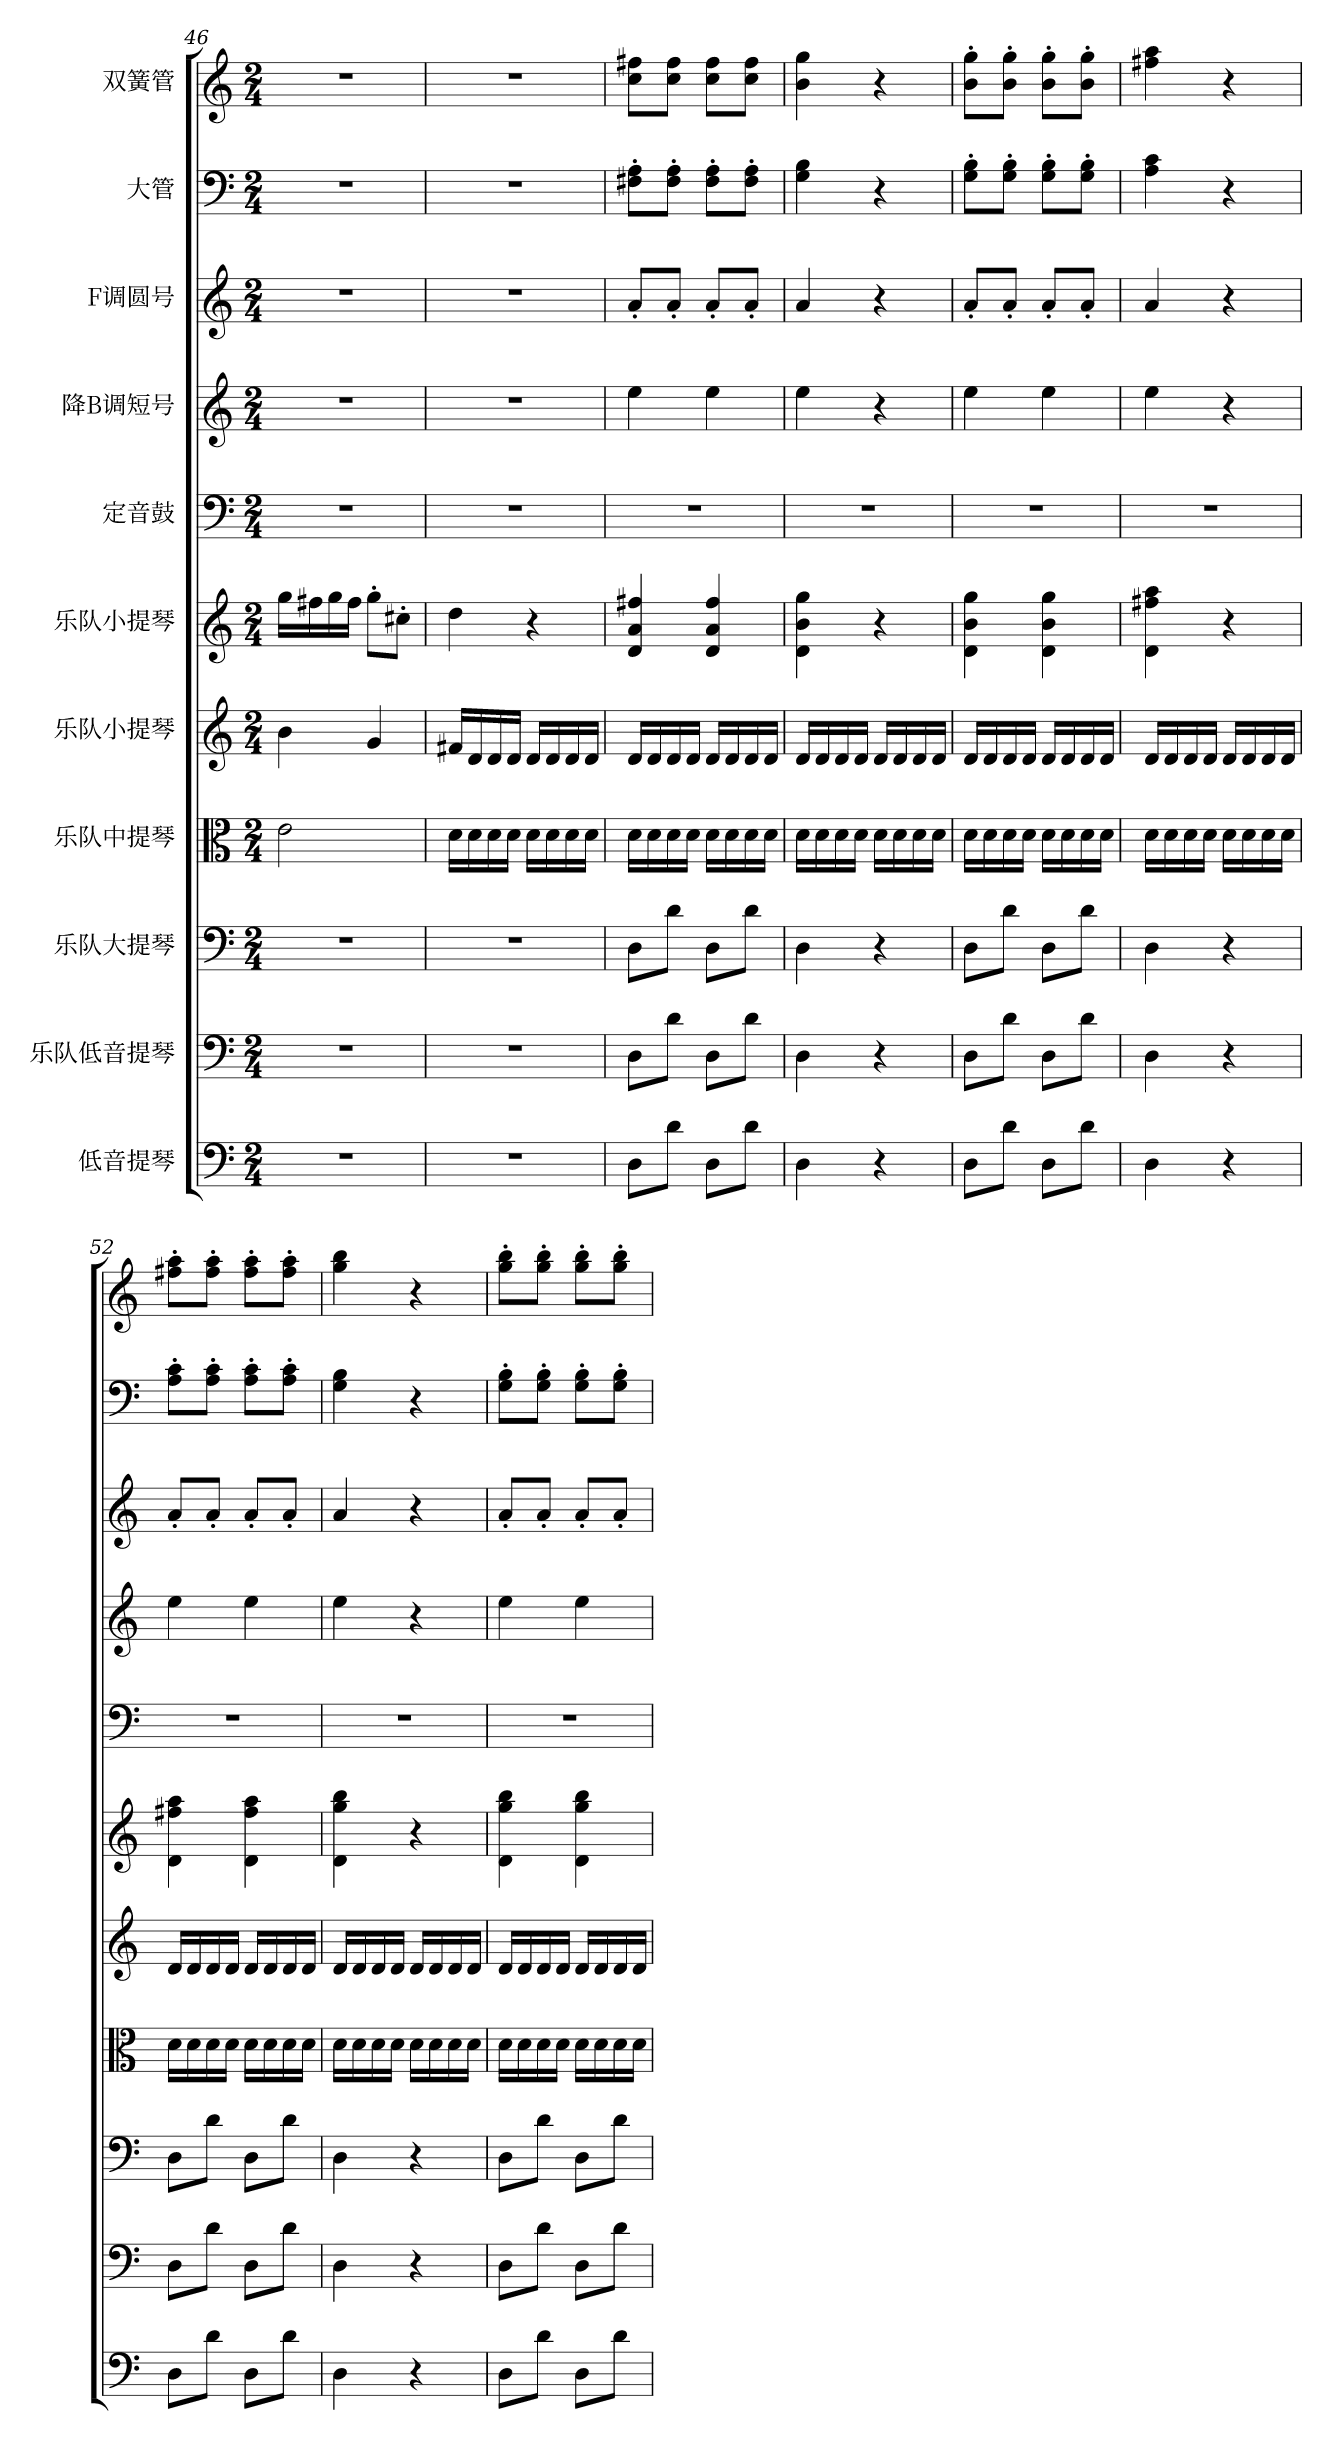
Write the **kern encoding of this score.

**kern	**kern	**kern	**kern	**kern	**kern	**kern	**kern	**kern	**kern	**kern
*part11	*part10	*part9	*part8	*part7	*part6	*part5	*part4	*part3	*part2	*part1
*staff11	*staff10	*staff9	*staff8	*staff7	*staff6	*staff5	*staff4	*staff3	*staff2	*staff1
*I"低音提琴	*I"乐队低音提琴	*I"乐队大提琴	*I"乐队中提琴	*I"乐队小提琴	*I"乐队小提琴	*I"定音鼓	*I"降B调短号	*I"F调圆号	*I"大管	*I"双簧管
*clefF4	*clefF4	*clefF4	*clefC3	*clefG2	*clefG2	*clefF4	*clefG2	*clefG2	*clefF4	*clefG2
*ITrd7c12	*ITrd7c12	*	*	*	*	*	*ITrd1c2	*ITrd4c7	*	*
*k[]	*k[]	*k[]	*k[]	*k[]	*k[]	*k[]	*k[b-e-]	*k[b-]	*k[]	*k[]
*M2/4	*M2/4	*M2/4	*M2/4	*M2/4	*M2/4	*M2/4	*M2/4	*M2/4	*M2/4	*M2/4
=46	=46	=46	=46	=46	=46	=46	=46	=46	=46	=46
2r	2r	2r	2e\	4b\	16gg\LL	2r	2r	2r	2r	2r
.	.	.	.	.	16ff#X\	.	.	.	.	.
.	.	.	.	.	16gg\	.	.	.	.	.
.	.	.	.	.	16ff#\JJ	.	.	.	.	.
.	.	.	.	4g/	8gg'\L	.	.	.	.	.
.	.	.	.	.	8cc#X'\J	.	.	.	.	.
=47	=47	=47	=47	=47	=47	=47	=47	=47	=47	=47
2r	2r	2r	16d\LL	16f#X/LL	4dd\	2r	2r	2r	2r	2r
.	.	.	16d\	16d/	.	.	.	.	.	.
.	.	.	16d\	16d/	.	.	.	.	.	.
.	.	.	16d\JJ	16d/JJ	.	.	.	.	.	.
.	.	.	16d\LL	16d/LL	4r	.	.	.	.	.
.	.	.	16d\	16d/	.	.	.	.	.	.
.	.	.	16d\	16d/	.	.	.	.	.	.
.	.	.	16d\JJ	16d/JJ	.	.	.	.	.	.
=48	=48	=48	=48	=48	=48	=48	=48	=48	=48	=48
8DD\L	8DD\L	8D\L	16d\LL	16d/LL	4d/ 4a/ 4ff#X/	2r	4dd\	8d'/L	8F#X\' 8A\'L	8cc\ 8ff#X\L
.	.	.	16d\	16d/	.	.	.	.	.	.
8D\J	8D\J	8d\J	16d\	16d/	.	.	.	8d'/J	8F#\' 8A\'J	8cc\ 8ff#\J
.	.	.	16d\JJ	16d/JJ	.	.	.	.	.	.
8DD\L	8DD\L	8D\L	16d\LL	16d/LL	4d/ 4a/ 4ff#/	.	4dd\	8d'/L	8F#\' 8A\'L	8cc\ 8ff#\L
.	.	.	16d\	16d/	.	.	.	.	.	.
8D\J	8D\J	8d\J	16d\	16d/	.	.	.	8d'/J	8F#\' 8A\'J	8cc\ 8ff#\J
.	.	.	16d\JJ	16d/JJ	.	.	.	.	.	.
=49	=49	=49	=49	=49	=49	=49	=49	=49	=49	=49
4DD\	4DD\	4D\	16d\LL	16d/LL	4d\ 4b\ 4gg\	2r	4dd\	4d/	4G\ 4B\	4b\ 4gg\
.	.	.	16d\	16d/	.	.	.	.	.	.
.	.	.	16d\	16d/	.	.	.	.	.	.
.	.	.	16d\JJ	16d/JJ	.	.	.	.	.	.
4r	4r	4r	16d\LL	16d/LL	4r	.	4r	4r	4r	4r
.	.	.	16d\	16d/	.	.	.	.	.	.
.	.	.	16d\	16d/	.	.	.	.	.	.
.	.	.	16d\JJ	16d/JJ	.	.	.	.	.	.
!!LO:PB:g=z
=50	=50	=50	=50	=50	=50	=50	=50	=50	=50	=50
8DD\L	8DD\L	8D\L	16d\LL	16d/LL	4d\ 4b\ 4gg\	2r	4dd\	8d'/L	8G\' 8B\'L	8b\' 8gg\'L
.	.	.	16d\	16d/	.	.	.	.	.	.
8D\J	8D\J	8d\J	16d\	16d/	.	.	.	8d'/J	8G\' 8B\'J	8b\' 8gg\'J
.	.	.	16d\JJ	16d/JJ	.	.	.	.	.	.
8DD\L	8DD\L	8D\L	16d\LL	16d/LL	4d\ 4b\ 4gg\	.	4dd\	8d'/L	8G\' 8B\'L	8b\' 8gg\'L
.	.	.	16d\	16d/	.	.	.	.	.	.
8D\J	8D\J	8d\J	16d\	16d/	.	.	.	8d'/J	8G\' 8B\'J	8b\' 8gg\'J
.	.	.	16d\JJ	16d/JJ	.	.	.	.	.	.
=51	=51	=51	=51	=51	=51	=51	=51	=51	=51	=51
4DD\	4DD\	4D\	16d\LL	16d/LL	4d\ 4ff#X\ 4aa\	2r	4dd\	4d/	4A\ 4c\	4ff#X\ 4aa\
.	.	.	16d\	16d/	.	.	.	.	.	.
.	.	.	16d\	16d/	.	.	.	.	.	.
.	.	.	16d\JJ	16d/JJ	.	.	.	.	.	.
4r	4r	4r	16d\LL	16d/LL	4r	.	4r	4r	4r	4r
.	.	.	16d\	16d/	.	.	.	.	.	.
.	.	.	16d\	16d/	.	.	.	.	.	.
.	.	.	16d\JJ	16d/JJ	.	.	.	.	.	.
=52	=52	=52	=52	=52	=52	=52	=52	=52	=52	=52
8DD\L	8DD\L	8D\L	16d\LL	16d/LL	4d\ 4ff#X\ 4aa\	2r	4dd\	8d'/L	8A\' 8c\'L	8ff#X\' 8aa\'L
.	.	.	16d\	16d/	.	.	.	.	.	.
8D\J	8D\J	8d\J	16d\	16d/	.	.	.	8d'/J	8A\' 8c\'J	8ff#\' 8aa\'J
.	.	.	16d\JJ	16d/JJ	.	.	.	.	.	.
8DD\L	8DD\L	8D\L	16d\LL	16d/LL	4d\ 4ff#\ 4aa\	.	4dd\	8d'/L	8A\' 8c\'L	8ff#\' 8aa\'L
.	.	.	16d\	16d/	.	.	.	.	.	.
8D\J	8D\J	8d\J	16d\	16d/	.	.	.	8d'/J	8A\' 8c\'J	8ff#\' 8aa\'J
.	.	.	16d\JJ	16d/JJ	.	.	.	.	.	.
=53	=53	=53	=53	=53	=53	=53	=53	=53	=53	=53
4DD\	4DD\	4D\	16d\LL	16d/LL	4d\ 4gg\ 4bb\	2r	4dd\	4d/	4G\ 4B\	4gg\ 4bb\
.	.	.	16d\	16d/	.	.	.	.	.	.
.	.	.	16d\	16d/	.	.	.	.	.	.
.	.	.	16d\JJ	16d/JJ	.	.	.	.	.	.
4r	4r	4r	16d\LL	16d/LL	4r	.	4r	4r	4r	4r
.	.	.	16d\	16d/	.	.	.	.	.	.
.	.	.	16d\	16d/	.	.	.	.	.	.
.	.	.	16d\JJ	16d/JJ	.	.	.	.	.	.
=54	=54	=54	=54	=54	=54	=54	=54	=54	=54	=54
8DD\L	8DD\L	8D\L	16d\LL	16d/LL	4d\ 4gg\ 4bb\	2r	4dd\	8d'/L	8G\' 8B\'L	8gg\' 8bb\'L
.	.	.	16d\	16d/	.	.	.	.	.	.
8D\J	8D\J	8d\J	16d\	16d/	.	.	.	8d'/J	8G\' 8B\'J	8gg\' 8bb\'J
.	.	.	16d\JJ	16d/JJ	.	.	.	.	.	.
8DD\L	8DD\L	8D\L	16d\LL	16d/LL	4d\ 4gg\ 4bb\	.	4dd\	8d'/L	8G\' 8B\'L	8gg\' 8bb\'L
.	.	.	16d\	16d/	.	.	.	.	.	.
8D\J	8D\J	8d\J	16d\	16d/	.	.	.	8d'/J	8G\' 8B\'J	8gg\' 8bb\'J
.	.	.	16d\JJ	16d/JJ	.	.	.	.	.	.
=	=	=	=	=	=	=	=	=	=	=
*-	*-	*-	*-	*-	*-	*-	*-	*-	*-	*-
